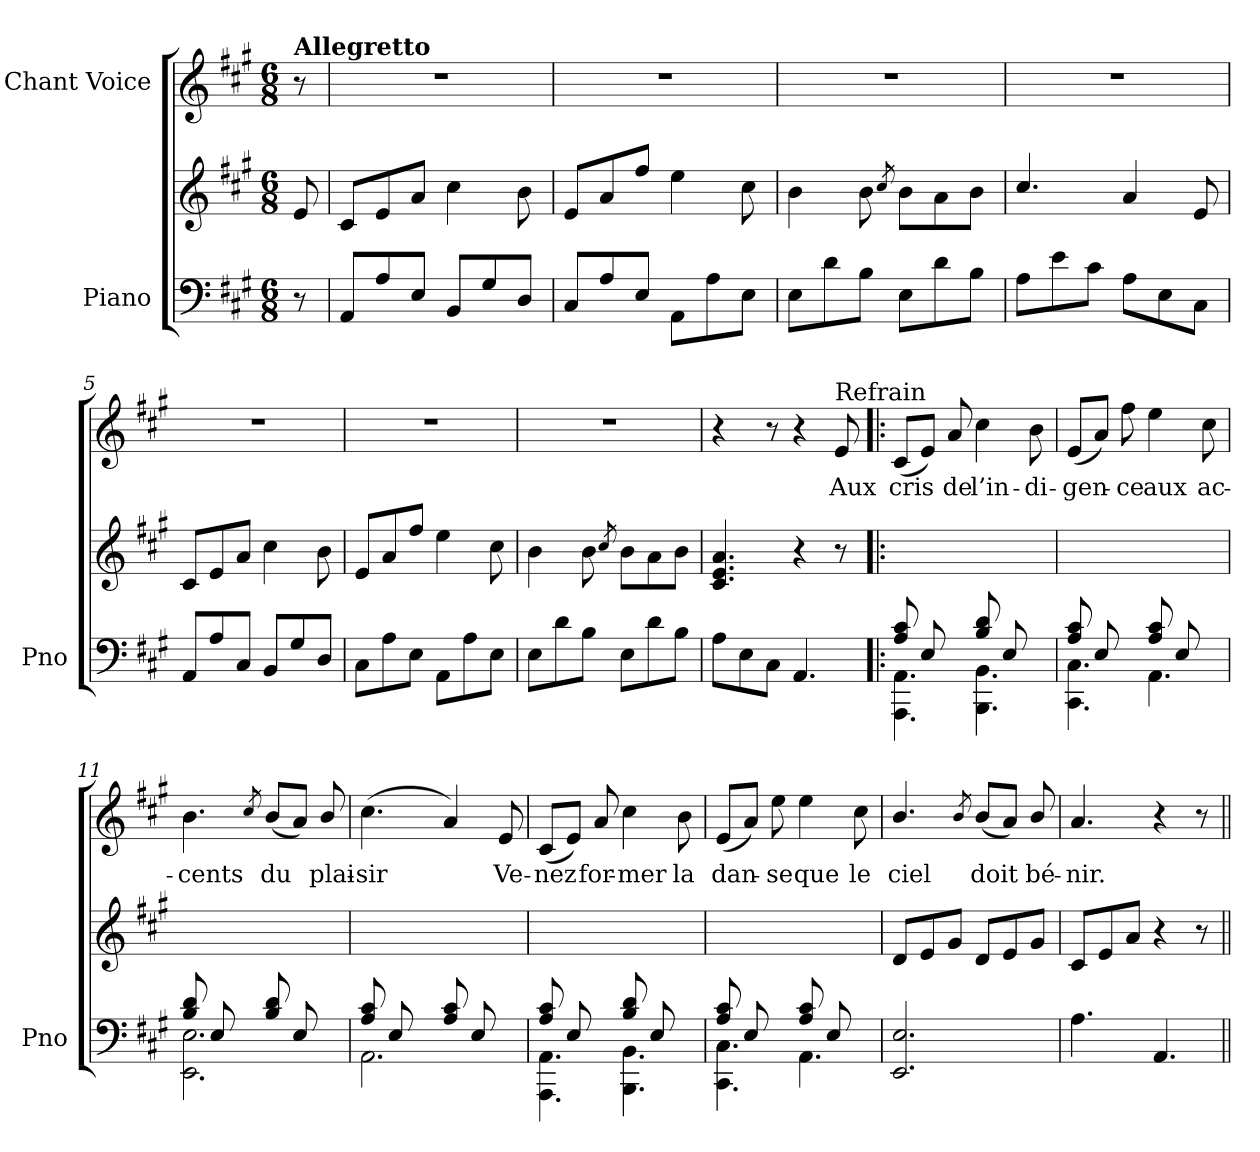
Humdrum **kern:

**kern	**kern	**kern	**text
*part2	*part2	*part1	*part1
*staff3	*staff2	*staff1	*staff1
*I"Piano	*	*I"Chant Voice	*
*I'Pno	*	*	*
*clefF4	*clefG2	*clefG2	*
*k[f#c#g#]	*k[f#c#g#]	*k[f#c#g#]	*
*M6/8	*M6/8	*M6/8	*
=	=	=	=
!	!	!LO:TX:a:B:t=Allegretto	!
8r	8e/	8r	.
=1	=1	=1	=1
8AA/L	8c#/L	2.r	.
8A/	8e/	.	.
8E/J	8a/J	.	.
8BB/L	4cc#\	.	.
8G#/	.	.	.
8D/J	8b\	.	.
=2	=2	=2	=2
8C#/L	8e/L	2.r	.
8A/	8a/	.	.
8E/J	8ff#/J	.	.
8AA/L	4ee\	.	.
8A\	.	.	.
8E\J	8cc#\	.	.
=3	=3	=3	=3
8E\L	4b\	2.r	.
8d\	.	.	.
8B\J	8b\	.	.
.	8qcc#/	.	.
8E\L	8b\L	.	.
8d\	8a\	.	.
8B\J	8b\J	.	.
=4	=4	=4	=4
8A\L	4.cc#/	2.r	.
8e\	.	.	.
8c#\J	.	.	.
8A\L	4a/	.	.
8E\	.	.	.
8C#\J	8e/	.	.
=5	=5	=5	=5
8AA/L	8c#/L	2.r	.
8A/	8e/	.	.
8C#/J	8a/J	.	.
8BB/L	4cc#\	.	.
8G#/	.	.	.
8D/J	8b\	.	.
=6	=6	=6	=6
8C#\L	8e/L	2.r	.
8A\	8a/	.	.
8E\J	8ff#/J	.	.
8AA\L	4ee\	.	.
8A\	.	.	.
8E\J	8cc#\	.	.
=7	=7	=7	=7
8E\L	4b\	2.r	.
8d\	.	.	.
8B\J	8b\	.	.
.	8qcc#/	.	.
8E\L	8b\L	.	.
8d\	8a\	.	.
8B\J	8b\J	.	.
!!LO:LB:g=z
=8	=8	=8	=8
8A\L	4.c#/ 4.e/ 4.a/	4r	.
8E\	.	.	.
8C#\J	.	8r	.
4.AA/	4r	4r	.
!	!	!LO:TX:a:t=Refrain	!
!	!	!	!LO:LY:b
.	8r	8e/	Aux
=9!|:	=9!|:	=9!|:	=9!|:
*^	*	*	*
!	!	!	!	!LO:LY:b
8A/ 8c#/L	4.AAA\ 4.AA\	4ryy	(<8c#/L	cris
8E/	.	.	8e/J)	.
!	!	!	!	!LO:LY:b
8ryy	.	8e/J	8a/	de
!	!	!	!	!LO:LY:b
8B/ 8d/L	4.BBB\ 4.BB\	4ryy	4cc#\	l’in-
8E/	.	.	.	.
!	!	!	!	!LO:LY:b
8ryy	.	8e/J	8b\	-di-
=10	=10	=10	=10	=10
!	!	!	!	!LO:LY:b
8A/ 8c#/L	4.CC#\ 4.C#\	4ryy	(<8e/L	-gen-
8E/	.	.	8a/J)	.
!	!	!	!	!LO:LY:b
8ryy	.	8e/J	8ff#\	-ce
!	!	!	!	!LO:LY:b
8A/ 8c#/L	4.AA\	4ryy	4ee\	aux
8E/	.	.	.	.
!	!	!	!	!LO:LY:b
8ryy	.	8e/J	8cc#\	ac-
=11	=11	=11	=11	=11
!	!	!	!	!LO:LY:b
8B/ 8d/L	2.EE\ 2.E\	4ryy	4.b\	-cents
8E/	.	.	.	.
8ryy	.	8e/J	.	.
.	.	.	8qcc#/	.
!	!	!	!	!LO:LY:b
8B/ 8d/L	.	4ryy	(<8b/L	du
8E/	.	.	8a/J)	.
!	!	!	!	!LO:LY:b
8ryy	.	8e/J	8b/	plai-
=12	=12	=12	=12	=12
!	!	!	!	!LO:LY:b
8A/ 8c#/L	2.AA\	4ryy	(>4.cc#\	-sir
8E/	.	.	.	.
8ryy	.	8e/J	.	.
8A/ 8c#/L	.	4ryy	4a/)	.
8E/	.	.	.	.
!	!	!	!	!LO:LY:b
8ryy	.	8e/J	8e/	Ve-
=13	=13	=13	=13	=13
!	!	!	!	!LO:LY:b
8A/ 8c#/L	4.AAA\ 4.AA\	4ryy	(<8c#/L	-nez
8E/	.	.	8e/J)	.
!	!	!	!	!LO:LY:b
8ryy	.	8e/J	8a/	for-
!	!	!	!	!LO:LY:b
8B/ 8d/L	4.BBB\ 4.BB\	4ryy	4cc#\	-mer
8E/	.	.	.	.
!	!	!	!	!LO:LY:b
8ryy	.	8e/J	8b\	la
=14	=14	=14	=14	=14
!	!	!	!	!LO:LY:b
8A/ 8c#/L	4.CC#\ 4.C#\	4ryy	(<8e/L	dan-
8E/	.	.	8a/J)	.
!	!	!	!	!LO:LY:b
8ryy	.	8e/J	8ee\	-se
!	!	!	!	!LO:LY:b
8A/ 8c#/L	4.AA\	4ryy	4ee\	que
8E/	.	.	.	.
!	!	!	!	!LO:LY:b
8ryy	.	8e/J	8cc#\	le
*v	*v	*	*	*
!!LO:LB:g=z
=15	=15	=15	=15
!	!	!	!LO:LY:b
2.EE/ 2.E/	8d/L	4.b/	ciel
.	8e/	.	.
.	8g#/J	.	.
.	.	8qb/	.
!	!	!	!LO:LY:b
.	8d/L	(<8b/L	doit
.	8e/	8a/J)	.
!	!	!	!LO:LY:b
.	8g#/J	8b/	bé-
=16	=16	=16	=16
!	!	!	!LO:LY:b
4.A\	8c#/L	4.a/	-nir.
.	8e/	.	.
.	8a/J	.	.
4.AA/	4r	4r	.
.	8r	8r	.
=||	=||	=||	=||
*-	*-	*-	*-
